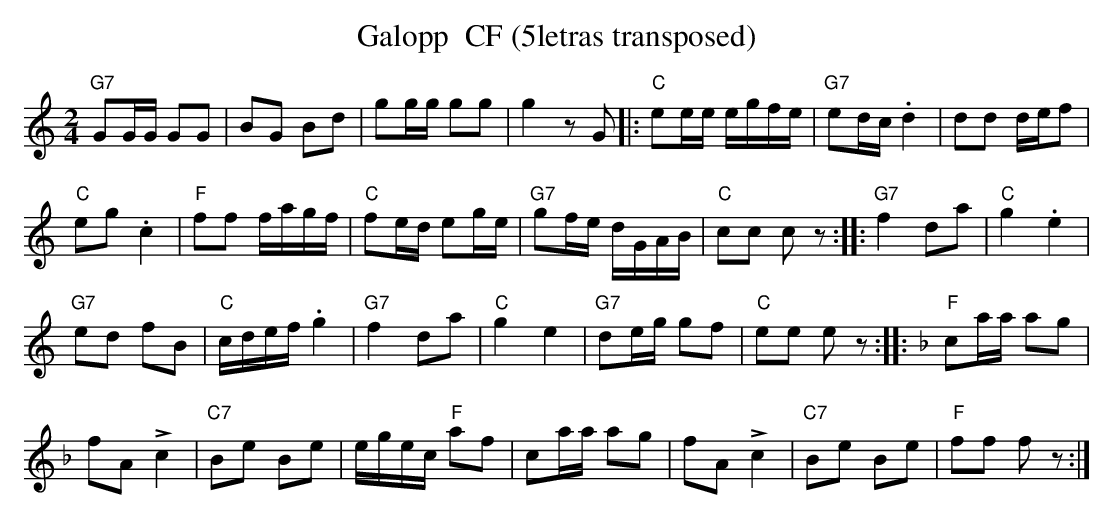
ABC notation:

X:1
T:Galopp  CF (5letras transposed)
M:2/4
L:1/8
K:C transpose=3 %%MIDI gchordon
"G7"GG/2G/2 GG | BG Bd | gg/2g/2 gg | g2zG |: "C"ee/2e/2 e/2g/2f/2e/2 | "G7"ed/2c/2.d2 | dd d/2e/2f |
"C"eg.c2 | "F"ff f/2a/2g/2f/2 | "C"fe/2d/2 eg/2e/2 | "G7"gf/2e/2 d/2G/2A/2B/2 | "C"cc cz :: "G7"f2da | "C"g2.e2 |
"G7"ed fB | "C"c/2d/2e/2f/2 .g2 | "G7" f2da | "C"g2e2 | "G7"de/2g/2 gf | "C"ee ez :: [K:F] "F"ca/2a/2 ag |
fA !>!c2 | "C7"Be Be | e/2g/2e/2c/2 "F"af | ca/2a/2 ag | fA !>!c2 | "C7"Be Be | "F"ff fz :|
